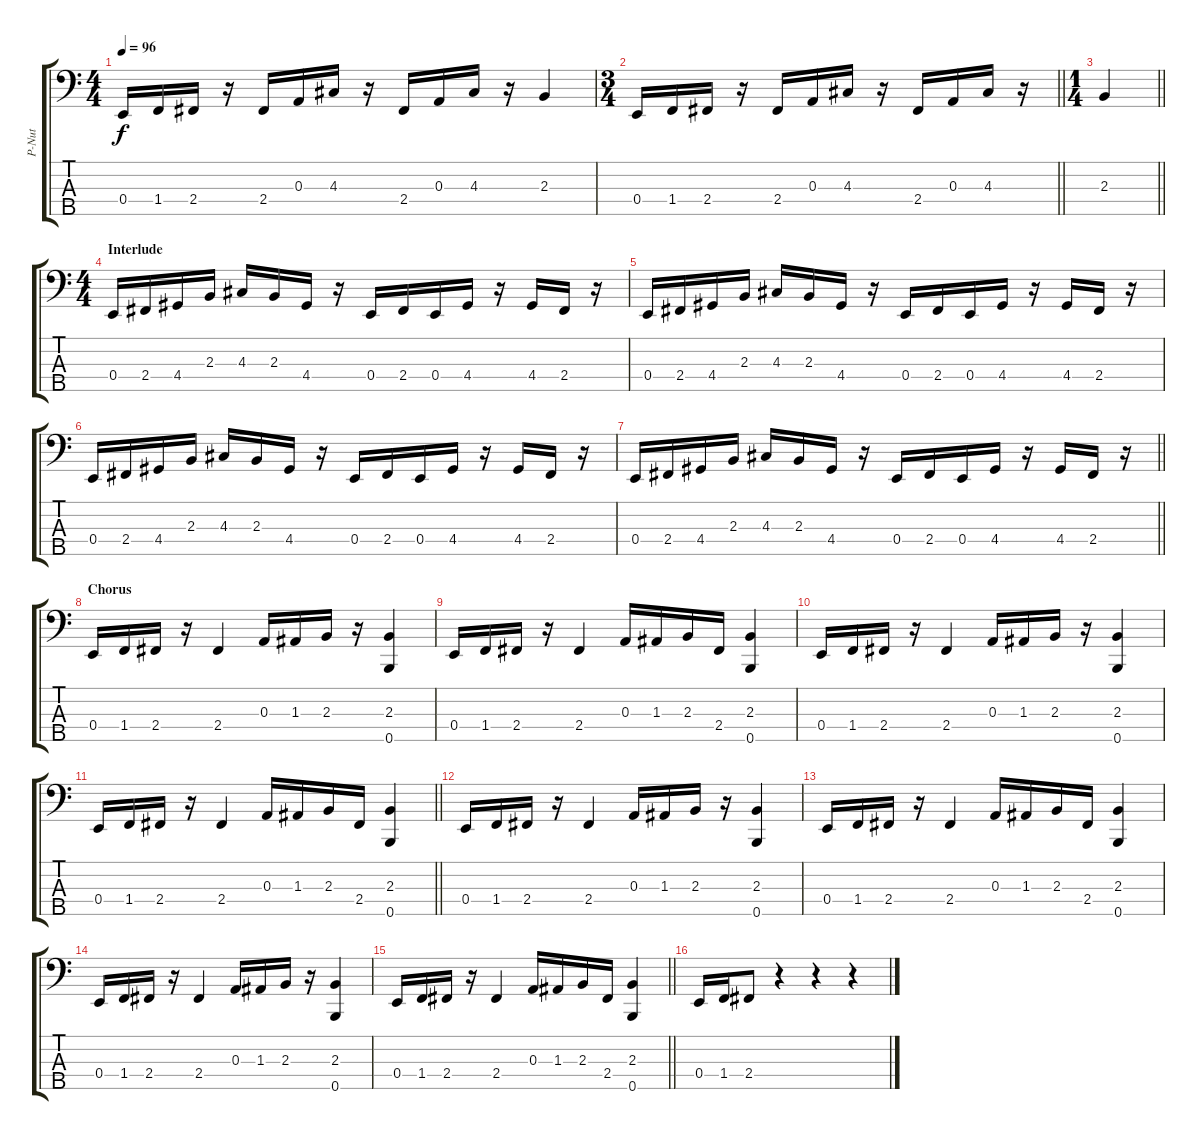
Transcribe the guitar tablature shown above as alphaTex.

\track ("P-Nut" "P-Nut") {instrument electricbassfinger}
\staff {score tabs}
\tuning (G2 D2 A1 E1 B0) {hide}
\ts (4 4)
\tempo 96
\clef f4
\ks c
0.4.16{dy f} 1.4.16 2.4.16 r.16 2.4.16 0.3.16 4.3.16 r.16 2.4.16 0.3.16 4.3.16 r.16 2.3.4 |
\ts (3 4)
\barLineRight lightlight
0.4.16 1.4.16 2.4.16 r.16 2.4.16 0.3.16 4.3.16 r.16 2.4.16 0.3.16 4.3.16 r.16 |
\ts (1 4)
\barLineRight lightlight
2.3.4 |
\ts (4 4)
\section ("" "Interlude")
0.4.16 2.4.16 4.4.16 2.3.16 4.3.16 2.3.16 4.4.16 r.16 0.4.16 2.4.16 0.4.16 4.4.16 r.16 4.4.16 2.4.16 r.16 |
0.4.16 2.4.16 4.4.16 2.3.16 4.3.16 2.3.16 4.4.16 r.16 0.4.16 2.4.16 0.4.16 4.4.16 r.16 4.4.16 2.4.16 r.16 |
0.4.16 2.4.16 4.4.16 2.3.16 4.3.16 2.3.16 4.4.16 r.16 0.4.16 2.4.16 0.4.16 4.4.16 r.16 4.4.16 2.4.16 r.16 |
\barLineRight lightlight
0.4.16 2.4.16 4.4.16 2.3.16 4.3.16 2.3.16 4.4.16 r.16 0.4.16 2.4.16 0.4.16 4.4.16 r.16 4.4.16 2.4.16 r.16 |
\section ("" "Chorus")
0.4.16 1.4.16 2.4.16 r.16 2.4.4 0.3.16 1.3.16 2.3.16 r.16 (2.3 0.5).4 |
0.4.16 1.4.16 2.4.16 r.16 2.4.4 0.3.16 1.3.16 2.3.16 2.4.16 (2.3 0.5).4 |
0.4.16 1.4.16 2.4.16 r.16 2.4.4 0.3.16 1.3.16 2.3.16 r.16 (2.3 0.5).4 |
\barLineRight lightlight
0.4.16 1.4.16 2.4.16 r.16 2.4.4 0.3.16 1.3.16 2.3.16 2.4.16 (2.3 0.5).4 |
0.4.16 1.4.16 2.4.16 r.16 2.4.4 0.3.16 1.3.16 2.3.16 r.16 (2.3 0.5).4 |
0.4.16 1.4.16 2.4.16 r.16 2.4.4 0.3.16 1.3.16 2.3.16 2.4.16 (2.3 0.5).4 |
0.4.16 1.4.16 2.4.16 r.16 2.4.4 0.3.16 1.3.16 2.3.16 r.16 (2.3 0.5).4 |
\barLineRight lightlight
0.4.16 1.4.16 2.4.16 r.16 2.4.4 0.3.16 1.3.16 2.3.16 2.4.16 (2.3 0.5).4 |
0.4.16 1.4.16 2.4.8 r.4 r.4 r.4
